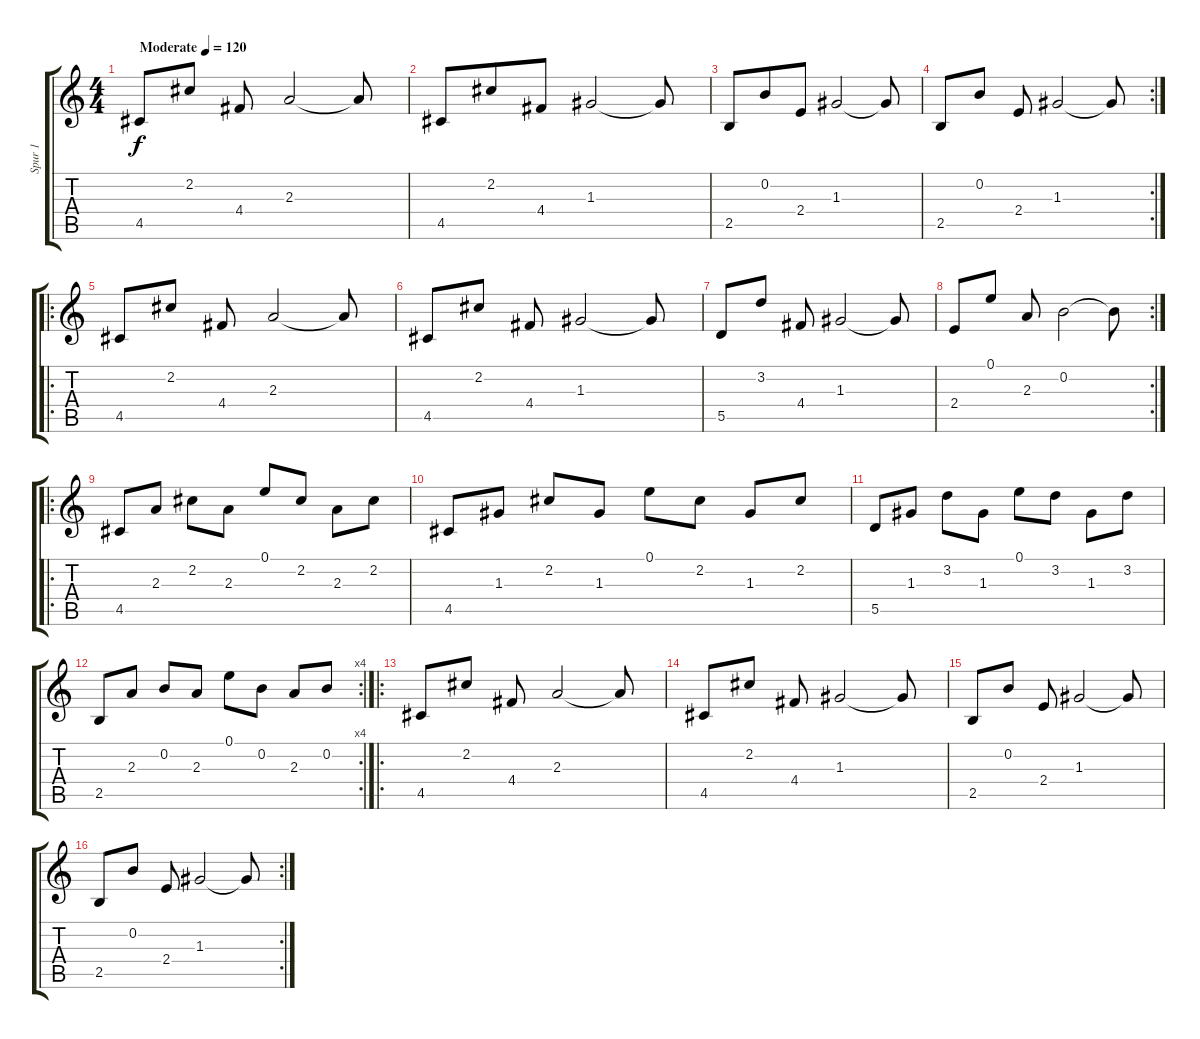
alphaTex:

\track ("Spur 1" "Spur 1") {instrument acousticguitarnylon}
\staff {score tabs}
\tuning (E4 B3 G3 D3 A2 E2) {hide}
\ts (4 4)
\tempo (120 "Moderate")
\clef g2
\ks c
4.5.8{dy f instrument acousticguitarnylon} 2.2.8 4.4.8 2.3.2 2.3{t}.8 |
4.5.8{beam Up} 2.2.8{beam Up beam merge} 4.4.8{beam Up} 1.3.2{beam Up} 1.3{t}.8{beam Up} |
2.5.8{beam Up} 0.2.8{beam Up beam merge} 2.4.8{beam Up} 1.3.2{beam Up} 1.3{t}.8{beam Up} |
\rc 2
2.5.8 0.2.8 2.4.8 1.3.2 1.3{t}.8 |
\ro
4.5.8 2.2.8 4.4.8 2.3.2 2.3{t}.8 |
4.5.8 2.2.8 4.4.8 1.3.2 1.3{t}.8 |
5.5.8 3.2.8 4.4.8 1.3.2 1.3{t}.8 |
\rc 2
2.4.8 0.1.8 2.3.8 0.2.2 0.2{t}.8 |
\ro
4.5.8 2.3.8 2.2.8 2.3.8 0.1.8{beam Up} 2.2.8{beam Up} 2.3.8 2.2.8 |
4.5.8 1.3.8 2.2.8 1.3.8 0.1.8 2.2.8 1.3.8 2.2.8 |
5.5.8 1.3.8 3.2.8 1.3.8 0.1.8 3.2.8 1.3.8 3.2.8 |
\rc 4
2.5.8 2.3.8 0.2.8 2.3.8 0.1.8 0.2.8 2.3.8 0.2.8 |
\ro
4.5.8 2.2.8 4.4.8 2.3.2 2.3{t}.8 |
4.5.8 2.2.8 4.4.8 1.3.2 1.3{t}.8 |
2.5.8 0.2.8 2.4.8 1.3.2 1.3{t}.8 |
\rc 2
2.5.8 0.2.8 2.4.8 1.3.2 1.3{t}.8
